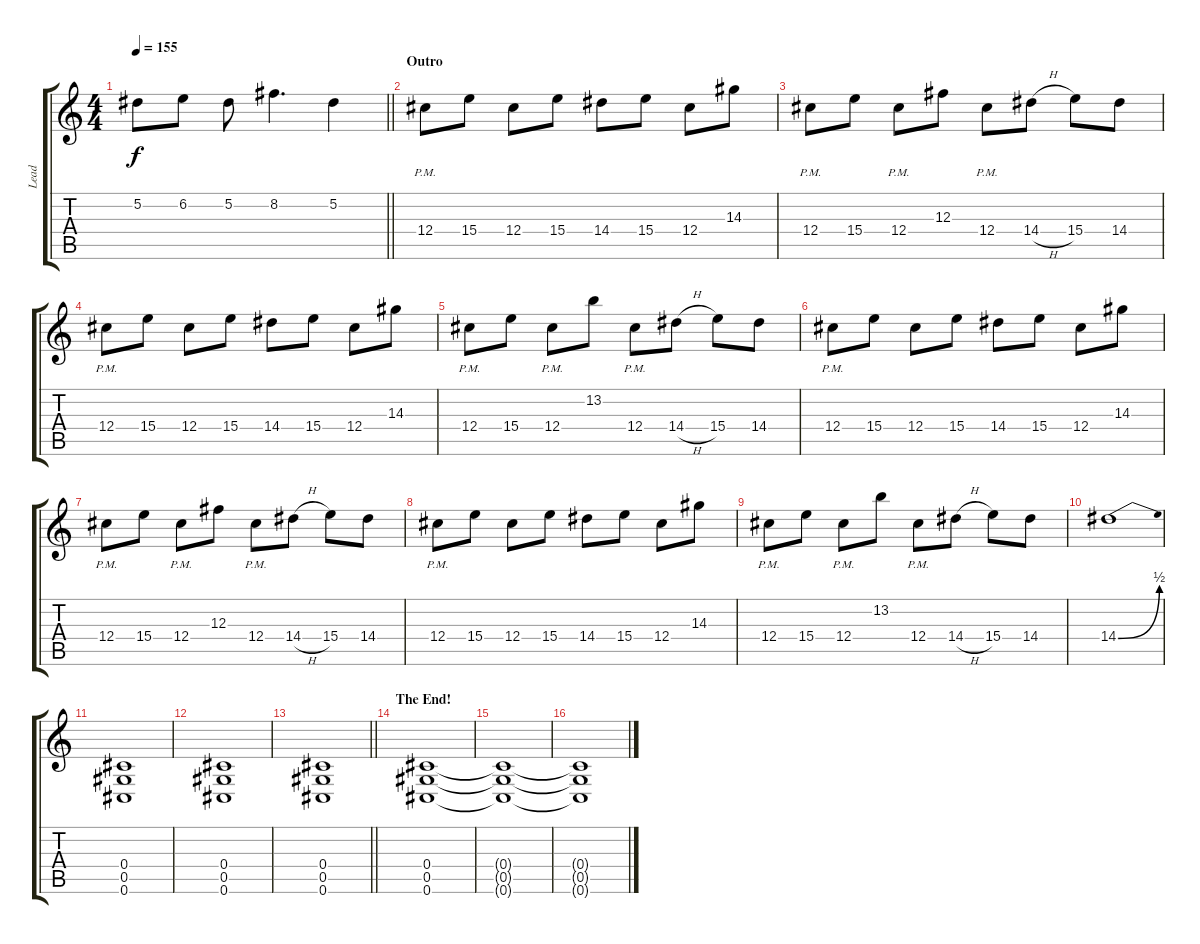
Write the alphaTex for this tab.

\track ("Lead" "Lead") {instrument distortionguitar}
\staff {score tabs}
\tuning (Eb4 Bb3 Gb3 Db3 Ab2 Db2) {hide}
\ts (4 4)
\tempo 155
\clef g2
\barLineRight lightlight
\ks c
5.2.8{dy f} 6.2.8 5.2.8 8.2.4{d} 5.2.4 |
\section ("" "Outro")
12.4{pm}.8 15.4.8 12.4.8 15.4.8 14.4.8 15.4.8 12.4.8 14.3.8 |
12.4{pm}.8 15.4.8 12.4{pm}.8 12.3.8 12.4{pm}.8 14.4{h}.8 15.4.8 14.4.8 |
12.4{pm}.8 15.4.8 12.4.8 15.4.8 14.4.8 15.4.8 12.4.8 14.3.8 |
12.4{pm}.8 15.4.8 12.4{pm}.8 13.2.8 12.4{pm}.8 14.4{h}.8 15.4.8 14.4.8 |
12.4{pm}.8 15.4.8 12.4.8 15.4.8 14.4.8 15.4.8 12.4.8 14.3.8 |
12.4{pm}.8 15.4.8 12.4{pm}.8 12.3.8 12.4{pm}.8 14.4{h}.8 15.4.8 14.4.8 |
12.4{pm}.8 15.4.8 12.4.8 15.4.8 14.4.8 15.4.8 12.4.8 14.3.8 |
12.4{pm}.8 15.4.8 12.4{pm}.8 13.2.8 12.4{pm}.8 14.4{h}.8 15.4.8 14.4.8 |
14.4{be (bend 0 0 60 2)}.1 |
(0.4 0.5 0.6).1 |
(0.4 0.5 0.6).1 |
\barLineRight lightlight
(0.4 0.5 0.6).1 |
\section ("" "The End!")
(0.4 0.5 0.6).1 |
(0.4{t} 0.5{t} 0.6{t}).1 |
(0.4{t} 0.5{t} 0.6{t}).1
